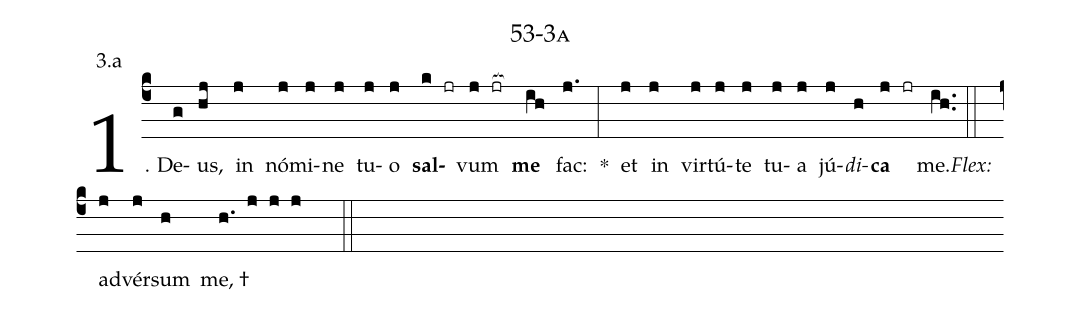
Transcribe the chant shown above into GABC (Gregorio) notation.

name: 53-3a;
annotation: 3.a;
%%
(c4)1. De(g)us,(hj) in(j) nó(j)mi(j)ne(j) tu(j)o(j) <b>sal</b>(k jr)vum(j jr[ocb:1{]) <b>me</b>(ih[ocb:0}]) fac:(j.) *(:) et(j) in(j) vir(j)tú(j)te(j) tu(j)a(j) jú(j)<i>di</i>(h)<b>ca</b>(j jr) me.(ih..) (::)
<i>Flex:</i>()  ad(j)vér(j)sum(h) me, †(h. j j j  ::)
